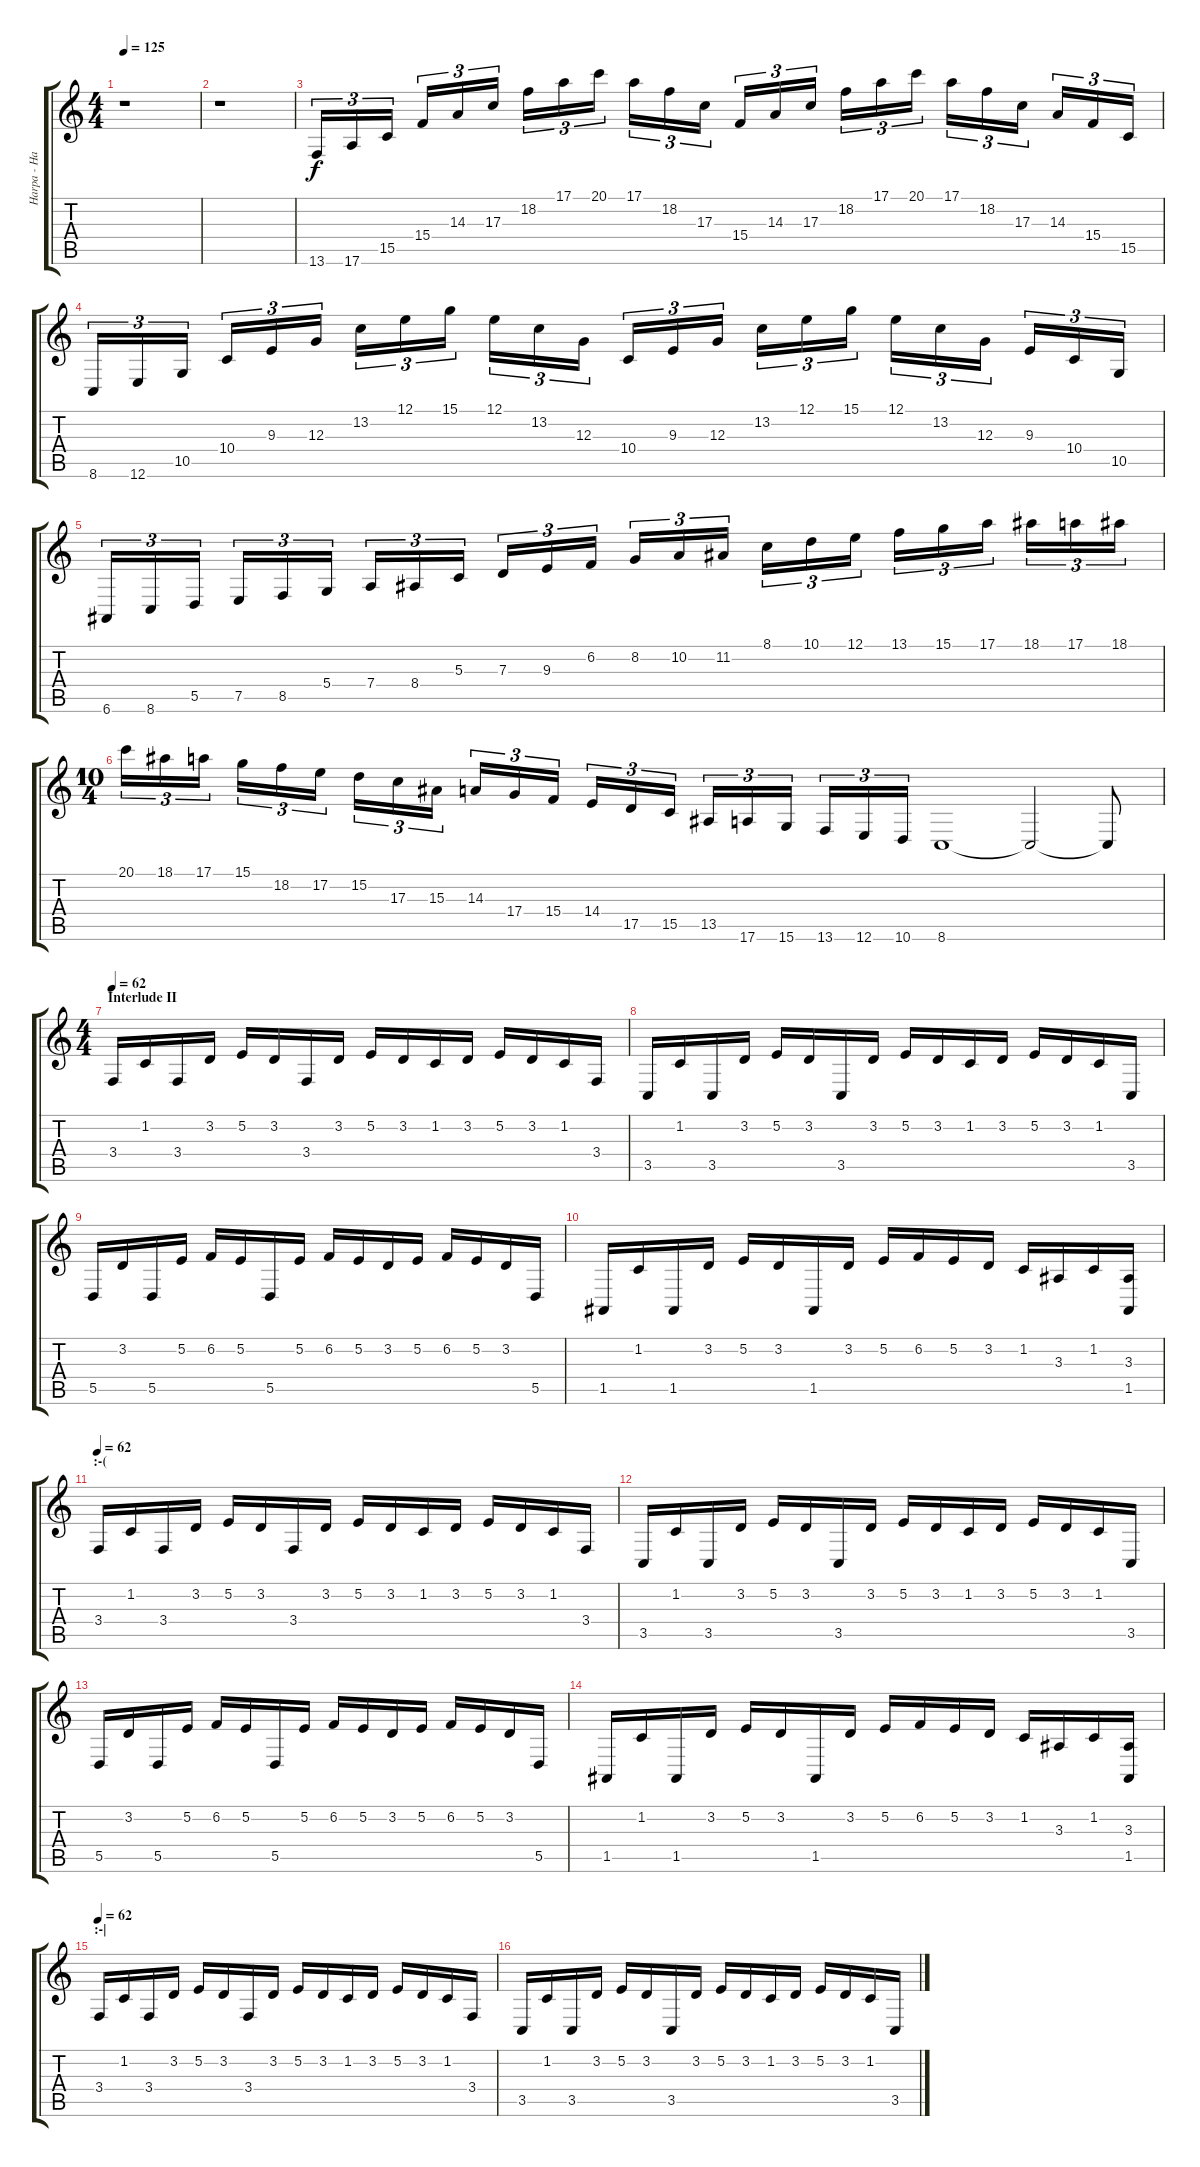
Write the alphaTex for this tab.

\track ("Harpa - Harp" "Harpa - Ha") {instrument orchestralharp}
\staff {score tabs}
\tuning (E4 B3 G3 D3 A2 E2) {hide}
\ts (4 4)
\tempo 125
\clef g2
\ks c
r.1{dy f} |
r.1 |
13.6.16{tu (3 2)} 17.6.16{tu (3 2)} 15.5.16{tu (3 2)} 15.4.16{tu (3 2)} 14.3.16{tu (3 2)} 17.3.16{tu (3 2)} 18.2.16{tu (3 2)} 17.1.16{tu (3 2)} 20.1.16{tu (3 2)} 17.1.16{tu (3 2)} 18.2.16{tu (3 2)} 17.3.16{tu (3 2)} 15.4.16{tu (3 2)} 14.3.16{tu (3 2)} 17.3.16{tu (3 2)} 18.2.16{tu (3 2)} 17.1.16{tu (3 2)} 20.1.16{tu (3 2)} 17.1.16{tu (3 2)} 18.2.16{tu (3 2)} 17.3.16{tu (3 2)} 14.3.16{tu (3 2)} 15.4.16{tu (3 2)} 15.5.16{tu (3 2)} |
8.6.16{tu (3 2)} 12.6.16{tu (3 2)} 10.5.16{tu (3 2)} 10.4.16{tu (3 2)} 9.3.16{tu (3 2)} 12.3.16{tu (3 2)} 13.2.16{tu (3 2)} 12.1.16{tu (3 2)} 15.1.16{tu (3 2)} 12.1.16{tu (3 2)} 13.2.16{tu (3 2)} 12.3.16{tu (3 2)} 10.4.16{tu (3 2)} 9.3.16{tu (3 2)} 12.3.16{tu (3 2)} 13.2.16{tu (3 2)} 12.1.16{tu (3 2)} 15.1.16{tu (3 2)} 12.1.16{tu (3 2)} 13.2.16{tu (3 2)} 12.3.16{tu (3 2)} 9.3.16{tu (3 2)} 10.4.16{tu (3 2)} 10.5.16{tu (3 2)} |
6.6.16{tu (3 2)} 8.6.16{tu (3 2)} 5.5.16{tu (3 2)} 7.5.16{tu (3 2)} 8.5.16{tu (3 2)} 5.4.16{tu (3 2)} 7.4.16{tu (3 2)} 8.4.16{tu (3 2)} 5.3.16{tu (3 2)} 7.3.16{tu (3 2)} 9.3.16{tu (3 2)} 6.2.16{tu (3 2)} 8.2.16{tu (3 2)} 10.2.16{tu (3 2)} 11.2.16{tu (3 2)} 8.1.16{tu (3 2)} 10.1.16{tu (3 2)} 12.1.16{tu (3 2)} 13.1.16{tu (3 2)} 15.1.16{tu (3 2)} 17.1.16{tu (3 2)} 18.1.16{tu (3 2)} 17.1.16{tu (3 2)} 18.1.16{tu (3 2)} |
\ts (10 4)
20.1.16{tu (3 2)} 18.1.16{tu (3 2)} 17.1.16{tu (3 2)} 15.1.16{tu (3 2)} 18.2.16{tu (3 2)} 17.2.16{tu (3 2)} 15.2.16{tu (3 2)} 17.3.16{tu (3 2)} 15.3.16{tu (3 2)} 14.3.16{tu (3 2)} 17.4.16{tu (3 2)} 15.4.16{tu (3 2)} 14.4.16{tu (3 2)} 17.5.16{tu (3 2)} 15.5.16{tu (3 2)} 13.5.16{tu (3 2)} 17.6.16{tu (3 2)} 15.6.16{tu (3 2)} 13.6.16{tu (3 2)} 12.6.16{tu (3 2)} 10.6.16{tu (3 2)} 8.6.1 8.6{t}.2 8.6{t}.8 |
\ts (4 4)
\section ("" "Interlude II")
\tempo 62
3.4.16 1.2.16 3.4.16 3.2.16 5.2.16 3.2.16 3.4.16 3.2.16 5.2.16 3.2.16 1.2.16 3.2.16 5.2.16 3.2.16 1.2.16 3.4.16 |
3.5.16 1.2.16 3.5.16 3.2.16 5.2.16 3.2.16 3.5.16 3.2.16 5.2.16 3.2.16 1.2.16 3.2.16 5.2.16 3.2.16 1.2.16 3.5.16 |
5.5.16 3.2.16 5.5.16 5.2.16 6.2.16 5.2.16 5.5.16 5.2.16 6.2.16 5.2.16 3.2.16 5.2.16 6.2.16 5.2.16 3.2.16 5.5.16 |
1.5.16 1.2.16 1.5.16 3.2.16 5.2.16 3.2.16 1.5.16 3.2.16 5.2.16 6.2.16 5.2.16 3.2.16 1.2.16 3.3.16 1.2.16 (3.3 1.5).16 |
\section ("" ":-(")
\tempo 62
3.4.16 1.2.16 3.4.16 3.2.16 5.2.16 3.2.16 3.4.16 3.2.16 5.2.16 3.2.16 1.2.16 3.2.16 5.2.16 3.2.16 1.2.16 3.4.16 |
3.5.16 1.2.16 3.5.16 3.2.16 5.2.16 3.2.16 3.5.16 3.2.16 5.2.16 3.2.16 1.2.16 3.2.16 5.2.16 3.2.16 1.2.16 3.5.16 |
5.5.16 3.2.16 5.5.16 5.2.16 6.2.16 5.2.16 5.5.16 5.2.16 6.2.16 5.2.16 3.2.16 5.2.16 6.2.16 5.2.16 3.2.16 5.5.16 |
1.5.16 1.2.16 1.5.16 3.2.16 5.2.16 3.2.16 1.5.16 3.2.16 5.2.16 6.2.16 5.2.16 3.2.16 1.2.16 3.3.16 1.2.16 (3.3 1.5).16 |
\section ("" ":-|")
\tempo 62
3.4.16 1.2.16 3.4.16 3.2.16 5.2.16 3.2.16 3.4.16 3.2.16 5.2.16 3.2.16 1.2.16 3.2.16 5.2.16 3.2.16 1.2.16 3.4.16 |
3.5.16 1.2.16 3.5.16 3.2.16 5.2.16 3.2.16 3.5.16 3.2.16 5.2.16 3.2.16 1.2.16 3.2.16 5.2.16 3.2.16 1.2.16 3.5.16
